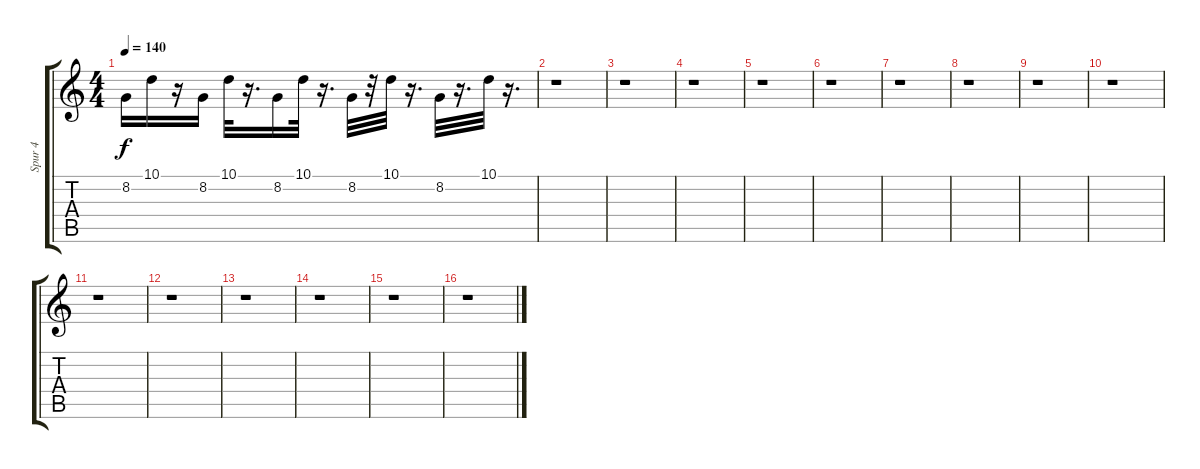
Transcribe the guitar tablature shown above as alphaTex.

\track ("Spur 4" "Spur 4") {instrument percussiveorgan}
\staff {score tabs}
\tuning (E4 B3 G3 D3 A2 E2) {hide}
\ts (4 4)
\tempo 140
\clef g2
\ks c
8.2.16{dy f} 10.1.16 r.16 8.2.16 10.1.32 r.16{d} 8.2.16 10.1.32 r.16{d} 8.2.32 r.32 10.1.32 r.16{d} 8.2.32 r.16{d} 10.1.32 r.16{d} |
r.1 |
r.1 |
r.1 |
r.1 |
r.1 |
r.1 |
r.1 |
r.1 |
r.1 |
r.1 |
r.1 |
r.1 |
r.1 |
r.1 |
r.1
